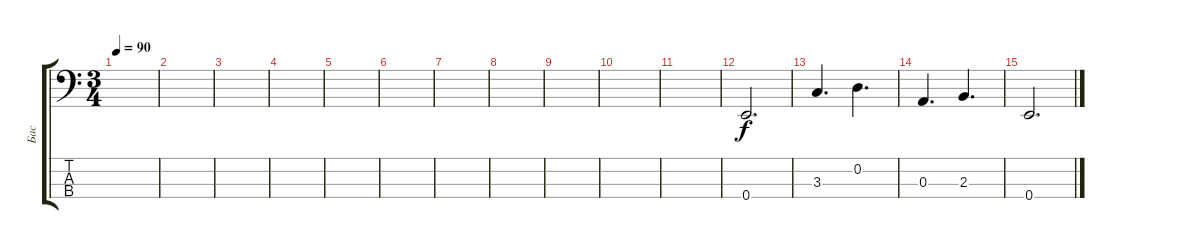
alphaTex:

\track ("Бас" "Бас") {instrument electricbassfinger}
\staff {score tabs}
\tuning (G2 D2 A1 E1) {hide}
\ts (3 4)
\tempo 90
\clef f4
\ks c
|
|
|
|
|
|
|
|
|
|
|
0.4.2{d} |
3.3.4{d} 0.2.4{d} |
0.3.4{d} 2.3.4{d} |
0.4.2{d}
